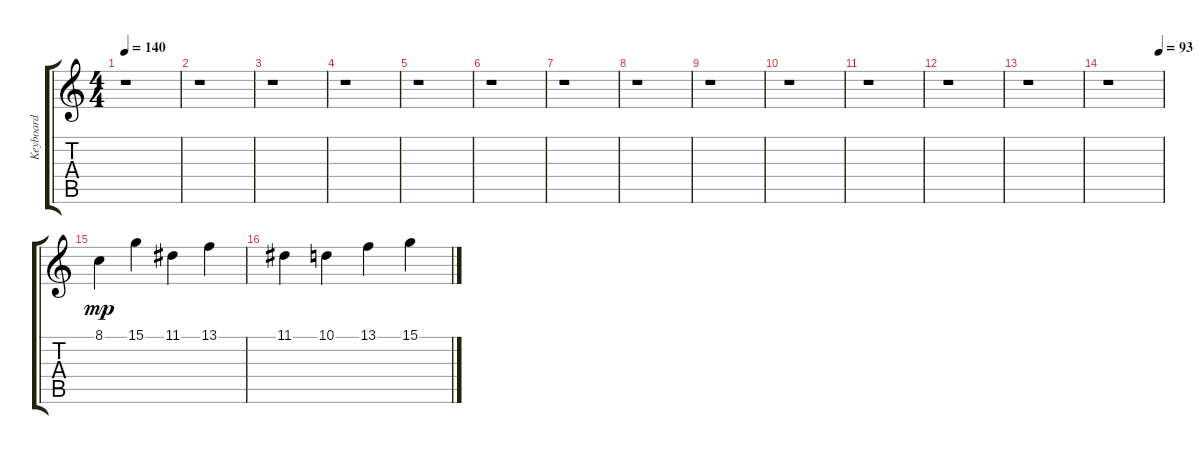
\track ("Keyboard" "Keyboard") {instrument stringensemble1}
\staff {score tabs}
\tuning (E4 B3 G3 D3 A2 D2) {hide}
\ts (4 4)
\tempo 140
\clef g2
\ks c
r.1{dy pp} |
r.1 |
r.1 |
r.1 |
r.1 |
r.1 |
r.1 |
r.1 |
r.1 |
r.1 |
r.1 |
r.1 |
r.1 |
\tempo (93 0.9375)
r.1 |
8.1.4{dy mp instrument stringensemble1} 15.1.4 11.1.4 13.1.4 |
11.1.4 10.1.4 13.1.4 15.1.4
